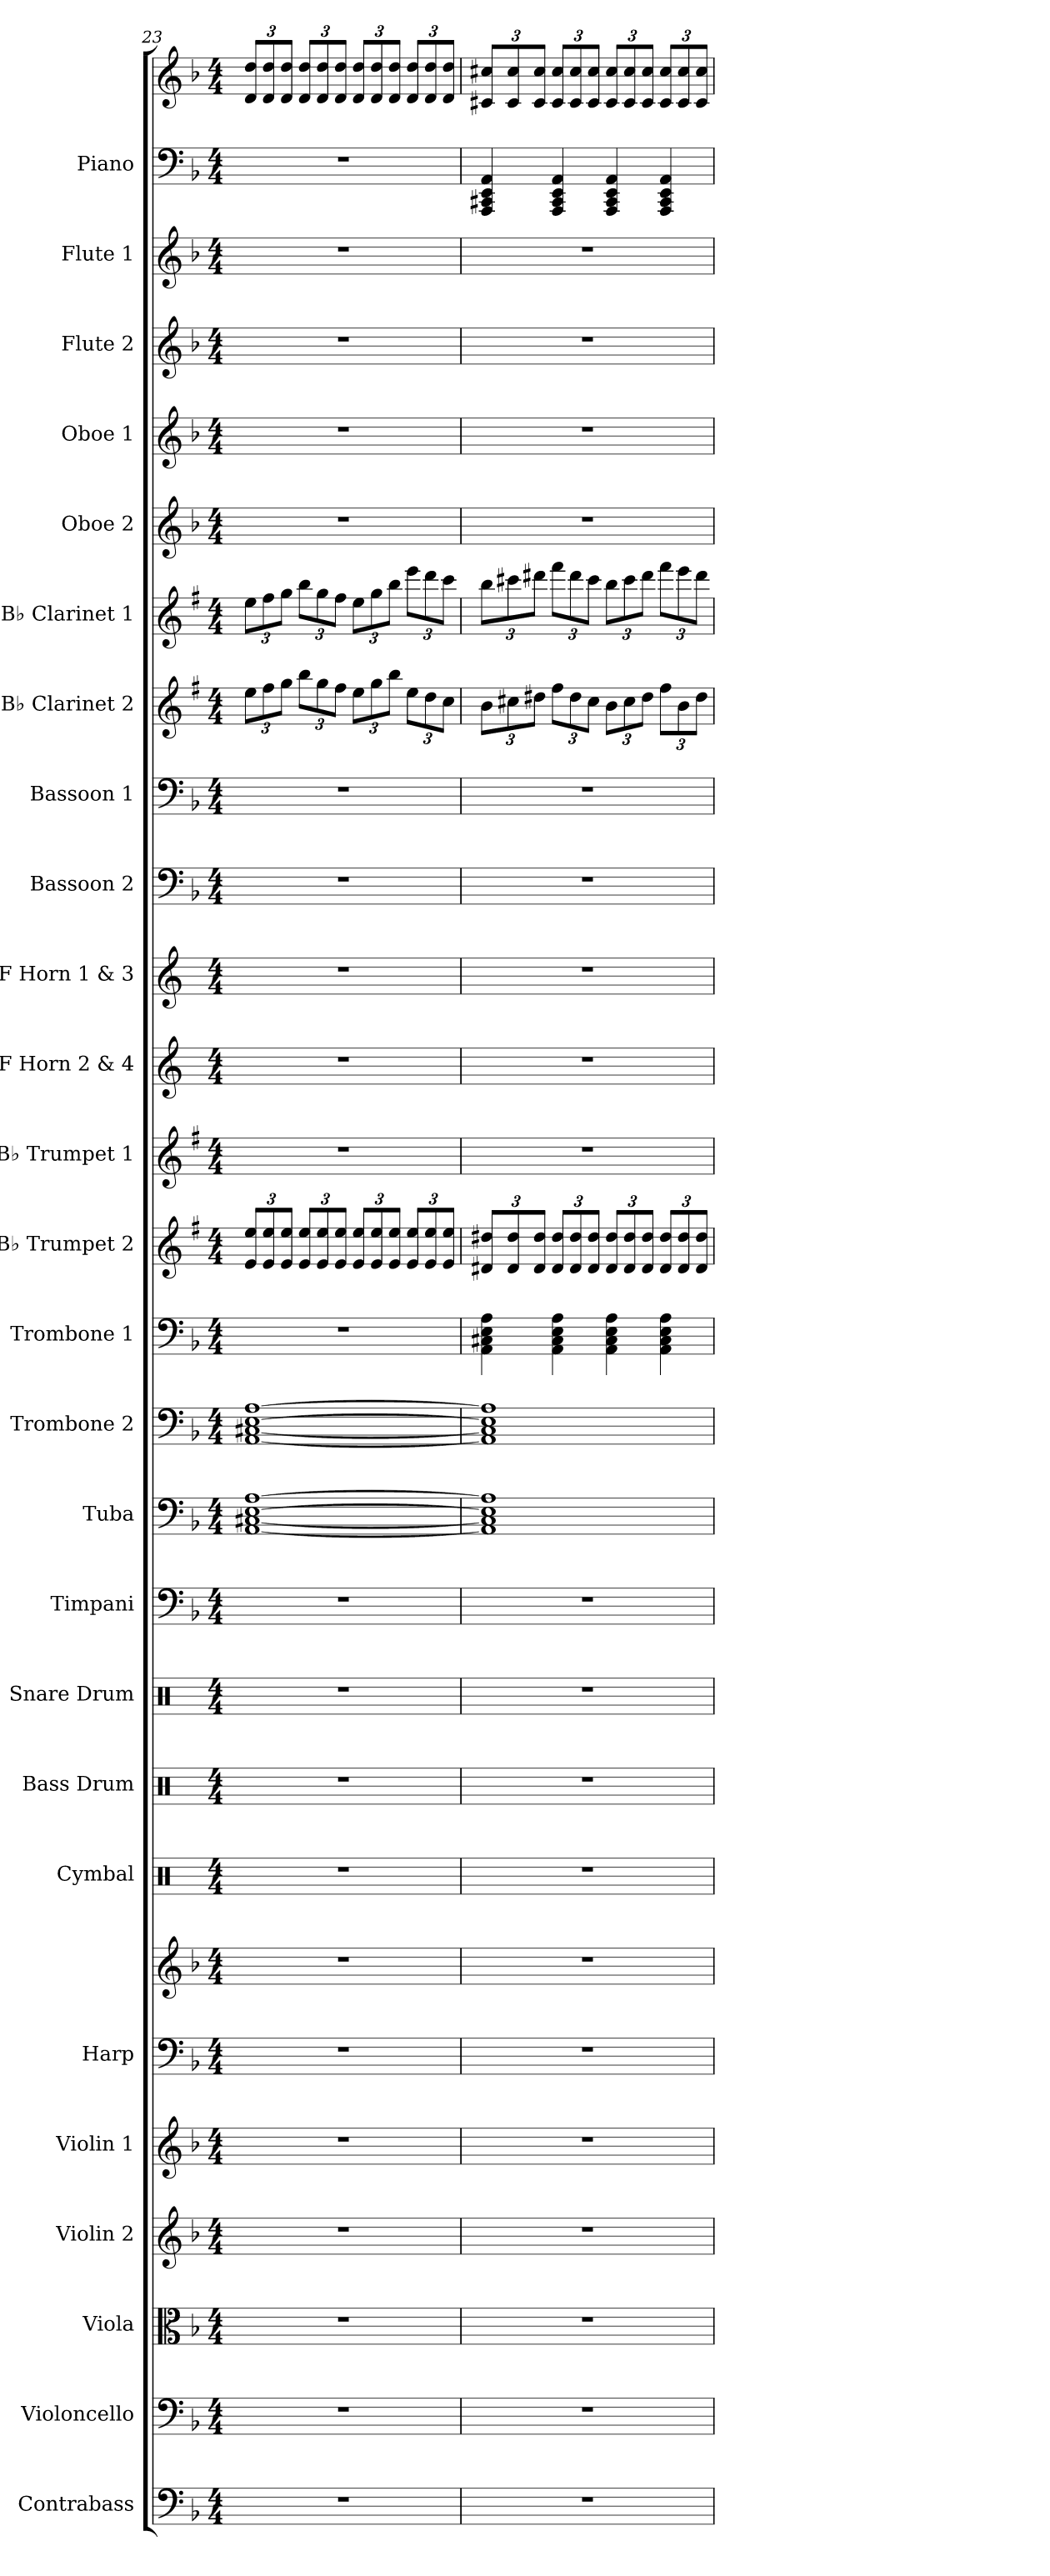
**kern	**kern	**kern	**kern	**kern	**kern	**kern	**kern	**kern	**kern	**kern	**kern	**kern	**kern	**kern	**kern	**kern	**kern	**kern	**kern	**kern	**kern	**kern	**kern	**kern	**kern	**kern	**kern
*part26	*part25	*part24	*part23	*part22	*part21	*part21	*part20	*part19	*part18	*part17	*part16	*part15	*part14	*part13	*part12	*part11	*part10	*part9	*part8	*part7	*part6	*part5	*part4	*part3	*part2	*part1	*part1
*staff28	*staff27	*staff26	*staff25	*staff24	*staff23	*staff22	*staff21	*staff20	*staff19	*staff18	*staff17	*staff16	*staff15	*staff14	*staff13	*staff12	*staff11	*staff10	*staff9	*staff8	*staff7	*staff6	*staff5	*staff4	*staff3	*staff2	*staff1
*I"Contrabass	*I"Violoncello	*I"Viola	*I"Violin 2	*I"Violin 1	*I"Harp	*	*I"Cymbal	*I"Bass Drum	*I"Snare Drum	*I"Timpani	*I"Tuba	*I"Trombone 2	*I"Trombone 1	*I"B♭ Trumpet 2	*I"B♭ Trumpet 1	*I"F Horn 2 &amp; 4	*I"F Horn 1 &amp; 3	*I"Bassoon 2	*I"Bassoon 1	*I"B♭ Clarinet 2	*I"B♭ Clarinet 1	*I"Oboe 2	*I"Oboe 1	*I"Flute 2	*I"Flute 1	*I"Piano	*
*I'Cb.	*I'Vc.	*I'Vla.	*I'Vln. 2	*I'Vln. 1	*I'Hrp.	*	*I'Cym.	*I'B. Dr.	*I'Sn. Dr.	*I'Timp.	*I'Tba.	*I'Tbn. 2	*I'Tbn. 1	*I'B♭ Tpt. 2	*I'B♭ Tpt. 1	*I'F Hn. 2 4	*I'F Hn. 1 3	*I'Bsn. 2	*I'Bsn. 1	*I'B♭ Cl. 2	*I'B♭ Cl. 1	*I'Ob. 2	*I'Ob. 1	*I'Fl. 2	*I'Fl. 1	*I'Pno.	*
*clefF4	*clefF4	*clefC3	*clefG2	*clefG2	*clefF4	*clefG2	*clefX	*clefX	*clefX	*clefF4	*clefF4	*clefF4	*clefF4	*clefG2	*clefG2	*clefG2	*clefG2	*clefF4	*clefF4	*clefG2	*clefG2	*clefG2	*clefG2	*clefG2	*clefG2	*clefF4	*clefG2
*ITrd7c12	*	*	*	*	*	*	*	*	*	*	*	*	*	*ITrd1c2	*ITrd1c2	*ITrd4c7	*ITrd4c7	*	*	*ITrd1c2	*ITrd1c2	*	*	*	*	*	*
*k[b-]	*k[b-]	*k[b-]	*k[b-]	*k[b-]	*k[b-]	*k[b-]	*k[]	*k[]	*k[]	*k[b-]	*k[b-]	*k[b-]	*k[b-]	*k[b-]	*k[b-]	*k[b-]	*k[b-]	*k[b-]	*k[b-]	*k[b-]	*k[b-]	*k[b-]	*k[b-]	*k[b-]	*k[b-]	*k[b-]	*k[b-]
*M4/4	*M4/4	*M4/4	*M4/4	*M4/4	*M4/4	*M4/4	*M4/4	*M4/4	*M4/4	*M4/4	*M4/4	*M4/4	*M4/4	*M4/4	*M4/4	*M4/4	*M4/4	*M4/4	*M4/4	*M4/4	*M4/4	*M4/4	*M4/4	*M4/4	*M4/4	*M4/4	*M4/4
*	*	*	*	*	*	*	*	*	*	*	*	*	*	*Xbrackettup	*	*	*	*	*	*Xbrackettup	*Xbrackettup	*	*	*	*	*	*Xbrackettup
=23	=23	=23	=23	=23	=23	=23	=23	=23	=23	=23	=23	=23	=23	=23	=23	=23	=23	=23	=23	=23	=23	=23	=23	=23	=23	=23	=23
1r	1r	1r	1r	1r	1r	1r	1r	1r	1r	1r	[1AA [1C#X [1E [1A	[1AA [1C#X [1E [1A	1r	12d/ 12dd/L	1r	1r	1r	1r	1r	12dd\L	12dd\L	1r	1r	1r	1r	1r	12d/ 12dd/L
.	.	.	.	.	.	.	.	.	.	.	.	.	.	12d/ 12dd/	.	.	.	.	.	12ee\	12ee\	.	.	.	.	.	12d/ 12dd/
.	.	.	.	.	.	.	.	.	.	.	.	.	.	12d/ 12dd/J	.	.	.	.	.	12ff\J	12ff\J	.	.	.	.	.	12d/ 12dd/J
.	.	.	.	.	.	.	.	.	.	.	.	.	.	12d/ 12dd/L	.	.	.	.	.	12aa\L	12aa\L	.	.	.	.	.	12d/ 12dd/L
.	.	.	.	.	.	.	.	.	.	.	.	.	.	12d/ 12dd/	.	.	.	.	.	12ff\	12ff\	.	.	.	.	.	12d/ 12dd/
.	.	.	.	.	.	.	.	.	.	.	.	.	.	12d/ 12dd/J	.	.	.	.	.	12ee\J	12ee\J	.	.	.	.	.	12d/ 12dd/J
.	.	.	.	.	.	.	.	.	.	.	.	.	.	12d/ 12dd/L	.	.	.	.	.	12dd\L	12dd\L	.	.	.	.	.	12d/ 12dd/L
.	.	.	.	.	.	.	.	.	.	.	.	.	.	12d/ 12dd/	.	.	.	.	.	12ff\	12ff\	.	.	.	.	.	12d/ 12dd/
.	.	.	.	.	.	.	.	.	.	.	.	.	.	12d/ 12dd/J	.	.	.	.	.	12aa\J	12aa\J	.	.	.	.	.	12d/ 12dd/J
.	.	.	.	.	.	.	.	.	.	.	.	.	.	12d/ 12dd/L	.	.	.	.	.	12dd\L	12ddd\L	.	.	.	.	.	12d/ 12dd/L
.	.	.	.	.	.	.	.	.	.	.	.	.	.	12d/ 12dd/	.	.	.	.	.	12cc\	12ccc\	.	.	.	.	.	12d/ 12dd/
.	.	.	.	.	.	.	.	.	.	.	.	.	.	12d/ 12dd/J	.	.	.	.	.	12b-\J	12bb-\J	.	.	.	.	.	12d/ 12dd/J
=24	=24	=24	=24	=24	=24	=24	=24	=24	=24	=24	=24	=24	=24	=24	=24	=24	=24	=24	=24	=24	=24	=24	=24	=24	=24	=24	=24
1r	1r	1r	1r	1r	1r	1r	1r	1r	1r	1r	1AA] 1C#] 1E] 1A]	1AA] 1C#] 1E] 1A]	4AA\ 4C#X\ 4E\ 4A\	12c#X/ 12cc#X/L	1r	1r	1r	1r	1r	12a\L	12aa\L	1r	1r	1r	1r	4AAA/ 4CC#X/ 4EE/ 4AA/	12c#X/ 12cc#X/L
.	.	.	.	.	.	.	.	.	.	.	.	.	.	12c#/ 12cc#/	.	.	.	.	.	12bn\	12bbn\	.	.	.	.	.	12c#/ 12cc#/
.	.	.	.	.	.	.	.	.	.	.	.	.	.	12c#/ 12cc#/J	.	.	.	.	.	12cc#X\J	12ccc#X\J	.	.	.	.	.	12c#/ 12cc#/J
.	.	.	.	.	.	.	.	.	.	.	.	.	4AA\ 4C#\ 4E\ 4A\	12c#/ 12cc#/L	.	.	.	.	.	12ee\L	12eee\L	.	.	.	.	4AAA/ 4CC#/ 4EE/ 4AA/	12c#/ 12cc#/L
.	.	.	.	.	.	.	.	.	.	.	.	.	.	12c#/ 12cc#/	.	.	.	.	.	12cc#\	12ccc#\	.	.	.	.	.	12c#/ 12cc#/
.	.	.	.	.	.	.	.	.	.	.	.	.	.	12c#/ 12cc#/J	.	.	.	.	.	12b\J	12bb\J	.	.	.	.	.	12c#/ 12cc#/J
.	.	.	.	.	.	.	.	.	.	.	.	.	4AA\ 4C#\ 4E\ 4A\	12c#/ 12cc#/L	.	.	.	.	.	12a\L	12aa\L	.	.	.	.	4AAA/ 4CC#/ 4EE/ 4AA/	12c#/ 12cc#/L
.	.	.	.	.	.	.	.	.	.	.	.	.	.	12c#/ 12cc#/	.	.	.	.	.	12b\	12bb\	.	.	.	.	.	12c#/ 12cc#/
.	.	.	.	.	.	.	.	.	.	.	.	.	.	12c#/ 12cc#/J	.	.	.	.	.	12cc#\J	12ccc#\J	.	.	.	.	.	12c#/ 12cc#/J
.	.	.	.	.	.	.	.	.	.	.	.	.	4AA\ 4C#\ 4E\ 4A\	12c#/ 12cc#/L	.	.	.	.	.	12ee\L	12eee\L	.	.	.	.	4AAA/ 4CC#/ 4EE/ 4AA/	12c#/ 12cc#/L
.	.	.	.	.	.	.	.	.	.	.	.	.	.	12c#/ 12cc#/	.	.	.	.	.	12a\	12ddd\	.	.	.	.	.	12c#/ 12cc#/
.	.	.	.	.	.	.	.	.	.	.	.	.	.	12c#/ 12cc#/J	.	.	.	.	.	12cc#\J	12ccc#\J	.	.	.	.	.	12c#/ 12cc#/J
=	=	=	=	=	=	=	=	=	=	=	=	=	=	=	=	=	=	=	=	=	=	=	=	=	=	=	=
*-	*-	*-	*-	*-	*-	*-	*-	*-	*-	*-	*-	*-	*-	*-	*-	*-	*-	*-	*-	*-	*-	*-	*-	*-	*-	*-	*-
